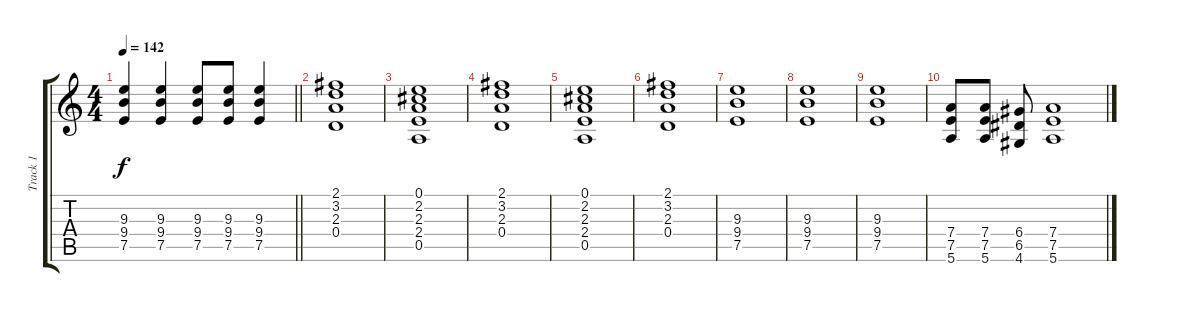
\track ("Track 1" "Track 1") {instrument distortionguitar}
\staff {score tabs}
\tuning (E4 B3 G3 D3 A2 E2) {hide}
\ts (4 4)
\tempo 142
\clef g2
\barLineRight lightlight
\ks c
(9.3 9.4 7.5).4{dy f} (9.3 9.4 7.5).4 (9.3 9.4 7.5).8 (9.3 9.4 7.5).8 (9.3 9.4 7.5).4 |
(2.1 3.2 2.3 0.4).1 |
(0.1 2.2 2.3 2.4 0.5).1 |
(2.1 3.2 2.3 0.4).1 |
(0.1 2.2 2.3 2.4 0.5).1 |
(2.1 3.2 2.3 0.4).1 |
(9.3 9.4 7.5).1 |
(9.3 9.4 7.5).1 |
(9.3 9.4 7.5).1 |
(7.4 7.5 5.6).8 (7.4 7.5 5.6).8 (6.4 6.5 4.6).8 (7.4 7.5 5.6).1
